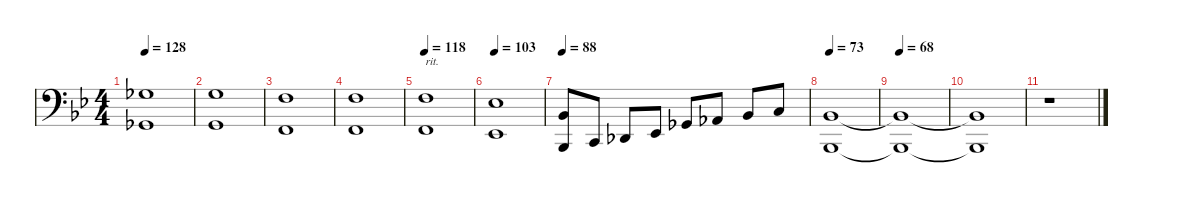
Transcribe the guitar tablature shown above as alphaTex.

\defaultSystemsLayout 4
\hideDynamics
\bracketExtendMode nobrackets
\singleTrackTrackNamePolicy hidden
\multiTrackTrackNamePolicy hidden
\firstSystemTrackNameMode fullname
\firstSystemTrackNameOrientation horizontal
\otherSystemsTrackNameOrientation horizontal
\track ("Strings2" "vln.") {defaultSystemsLayout 8 instrument stringensemble1}
\staff {score}
\tuning (G2 D2 A1 E1 A0)
\ts (4 4)
\tempo 128
\clef f4
\ks bb
(16.2{acc b} 14.4{acc b}).1{dy f beam Up} |
(12.1{acc forcenatural} 15.4{acc forcenatural}).1{beam Up} |
(15.2{acc forcenatural} 13.4{acc forcenatural}).1{beam Up} |
(15.2{acc forcenatural} 13.4{acc forcenatural}).1{beam Up} |
\tempo 118
(15.2{acc forcenatural} 13.4{acc forcenatural}).1{txt "rit." beam Up} |
\tempo 103
(18.3{acc b} 18.5{acc b}).1{beam Up} |
\tempo 88
(13.3{acc b} 13.5{acc b}).8{beam Up} 15.5{acc forcenatural}.8{beam Up} 16.5{acc b}.8{beam Up} 18.5{acc b}.8{beam Up} 14.4{acc b}.8{beam Up} 16.4{acc b}.8{beam Up} 13.3{acc b}.8{beam Up} 15.3{acc forcenatural}.8{beam Up} |
\tempo 73
(13.3{acc b} 13.5{acc b}).1{beam Up} |
\tempo 68
(13.3{t acc b} 13.5{t acc b}).1{beam Up} |
(13.3{t acc b} 13.5{t acc b}).1{beam Up} |
r.1{beam Down}
